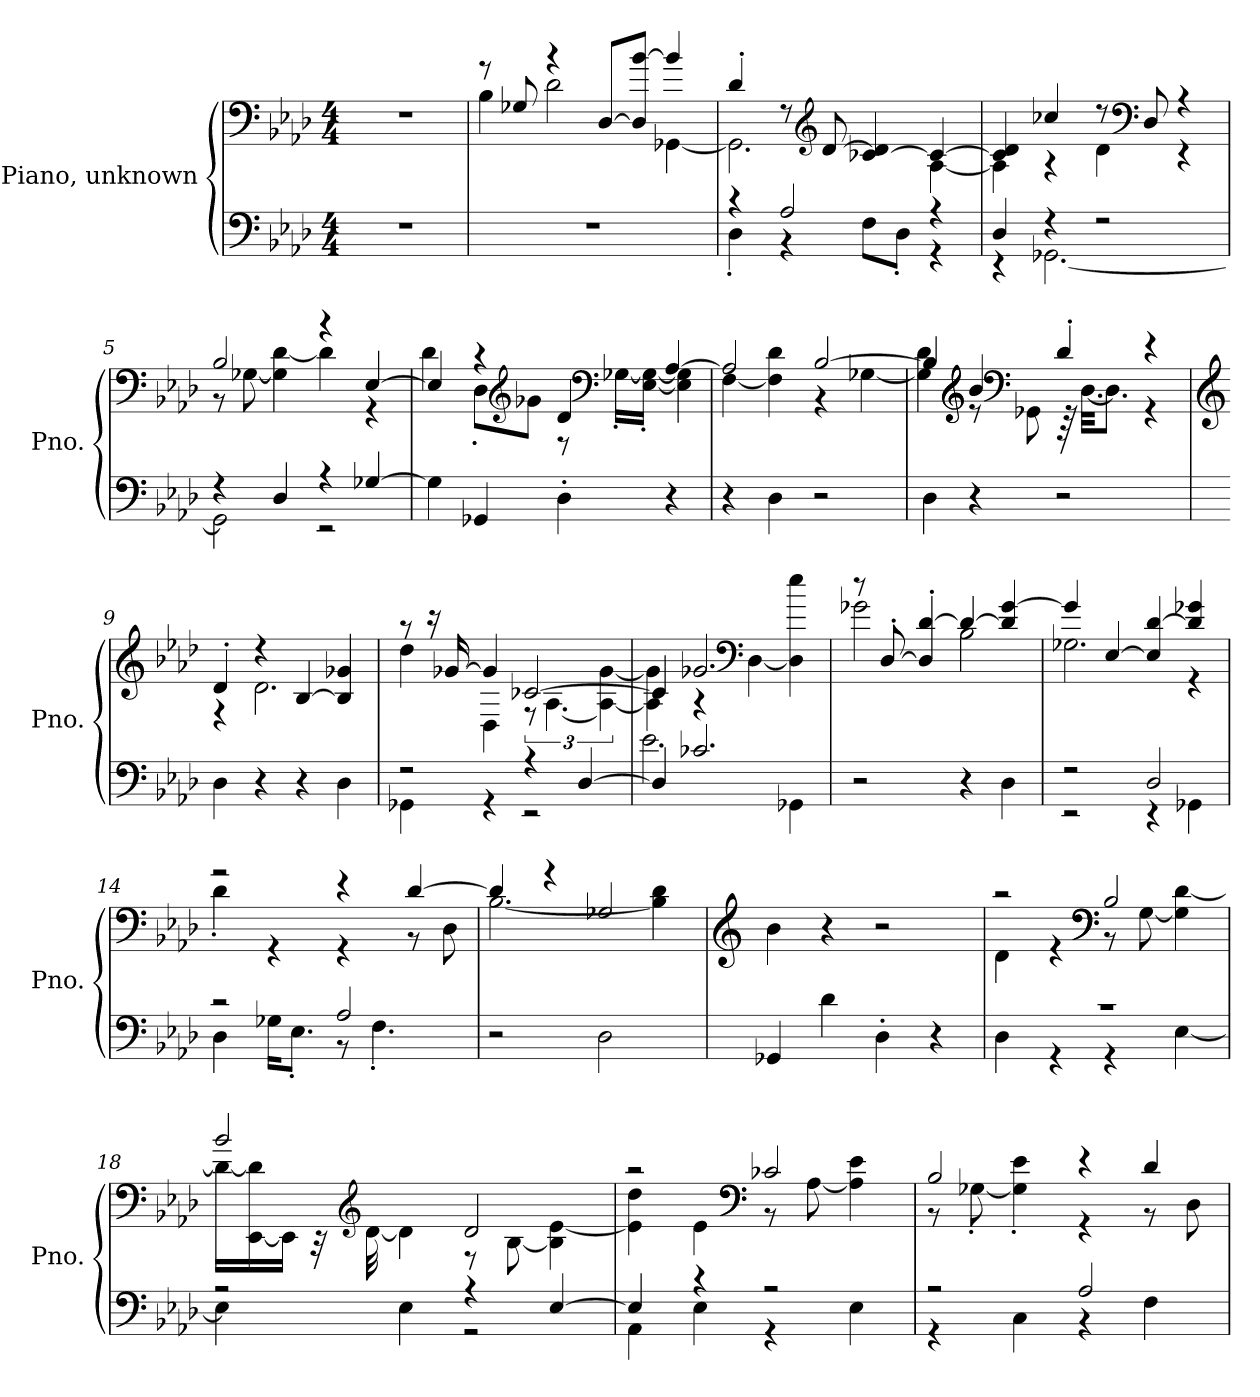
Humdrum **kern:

**kern	**kern
*part1	*part1
*staff2	*staff1
*I"Piano, unknown	*
*I'Pno.	*
*clefF4	*clefF4
*k[b-e-a-d-]	*k[b-e-a-d-]
*M4/4	*M4/4
*MM156	*MM156
=1	=1
1r	1r
=2	=2
*	*^
1r	8r	4B-\
.	8G-X/	.
.	4r	2d-\
.	[8D-/L	.
.	8D-/] [8b-/J	.
.	4b-/]	[4GG-X\
=3	=3	=3
*^	*	*
4r	4D-'\	4d-'/	2.GG-\]
2A-/	4r	8r	.
*	*	*clefG2	*
.	.	[8d-/	.
.	8F\L	[4c-X/ 4d-/]	.
.	8D-'\J	.	.
4r	4r	4c-/_	[4A-\
=4	=4	=4	=4
4D-/	4r	4c-/] 4d-/	4A-\]
4r	[2.GG-X\	4cc-X/	4r
2r	.	8r	4d-\
*	*	*clefF4	*
.	.	8D-/	.
.	.	4r	4r
=5	=5	=5	=5
4r	2GG-\]	2B-/	8r
.	.	.	[8G-X\
4D-/	.	.	4G-\] [4d-\
4r	2r	4r	4d-\]
[4G-X/	.	[4E-/	4r
*v	*v	*	*
!!LO:LB:g=z	!!
=6	=6	=6
4G-\]	4E-/]	4d-\
4GG-X/	4r	8D-'\L
*	*clefG2	*
.	.	8g-X\J
4D-'\	4d-/	8r
*	*clefF4	*
.	.	[16G-X'\LL
.	.	[16E-\' 16G-\_'JJ
4r	[4A-/	4E-\] 4G-\]
=7	=7	=7
4r	2A-/]	[4F\
4D-\	.	4F\] 4d-\
2r	[2B-/	4r
.	.	[4G-X\
=8	=8	=8
4D-\	4B-/]	4G-\] 4d-\
*	*clefG2	*
4r	4b-/	8r
*	*clefF4	*
.	.	8GG-X\
2r	4d-'/	64r
.	.	[32.D-\KKL
.	.	8.D-\J]
.	4r	4r
=9	=9	=9
*	*clefG2	*
4D-\	4d-'/	4r
4r	4r	2.d-\
4r	[4B-/	.
4D-\	4B-/] 4g-X/	.
!!LO:LB:g=z	!!
=10	=10	=10
*^	*	*
2r	4GG-X\	8r	4dd-\
.	.	16r	.
.	.	[16g-X/	.
.	4r	4g-/]	4D-\
4r	2r	[2c-X/	12r
.	.	.	[6.A-\
[4D-/	.	.	.
.	.	.	6A-\_ [6g-\
=11	=11	=11	=11
4D-/]	2.e-\	4c-/]	4A-\] 4g-\]
2.c-X/	.	2.g-X/	4r
*	*	*clefF4	*
.	.	.	[4D-\
.	4GG-X\	.	4D-\] 4ee-\
*v	*v	*	*
=12	=12	=12
2r	8r	2g-X\
.	[8D-'/	.
.	4D-/]' [4d-/'	.
4r	4d-/_	2B-\
4D-\	4d-/] [4g-/	.
=13	=13	=13
*^	*	*
2r	2r	4g-/]	2.G-X\
.	.	[4E-/	.
2D-/	4r	4E-/] [4d-/	.
.	4GG-X\	4d-/] 4g-X/	4r
!!LO:LB:g=z	!!
=14	=14	=14	=14
2r	4D-\	2r	4d-'\
.	16G-X\KL	.	4r
.	8.E-'\J	.	.
2A-/	8r	4r	4r
.	4.F'\	.	.
.	.	[4d-/	8r
.	.	.	8D-\
*v	*v	*	*
=15	=15	=15
2r	4d-/]	[2.B-\
.	4r	.
2D-\	2G-X/	.
.	.	4B-\] 4d-\
*	*v	*v
=16	=16
*	*clefG2
4GG-X/	4b-\
4d-\	4r
4D-'\	2r
4r	.
=17	=17
*^	*^
1r	4D-\	2r	4d-\
.	4r	.	4r
*	*	*clefF4	*
.	4r	2B-/	8r
.	.	.	[8G\
.	[4E-\	.	4G\] [4d-\
=18	=18	=18	=18
2r	4E-\]	2b-/	16d-\LL_
.	.	.	[16EE-\ 16d-\]
.	.	.	16EE-\JJ]
.	.	.	32r
*	*	*clefG2	*
.	.	.	[32d-\
.	4E-\	.	4d-\]
4r	2r	2d-/	8r
.	.	.	[8B-\
[4E-/	.	.	4B-\] [4e-\
!!LO:LB:g=z	!!
=19	=19	=19	=19
4E-/]	4AA-\	2r	4e-\] 4dd-\
4r	4E-\	.	4e-\
*	*	*clefF4	*
2r	4r	2c-X/	8r
.	.	.	[8A-\
.	4E-\	.	4A-\] 4e-\
=20	=20	=20	=20
2r	4r	2B-/	8r
.	.	.	[8G-X'\
.	4C\	.	4G-\]' 4e-\'
2A-/	4r	4r	4r
.	4F\	4d-/	8r
.	.	.	8D-\
*v	*v	*	*
*	*v	*v
=	=
*-	*-
